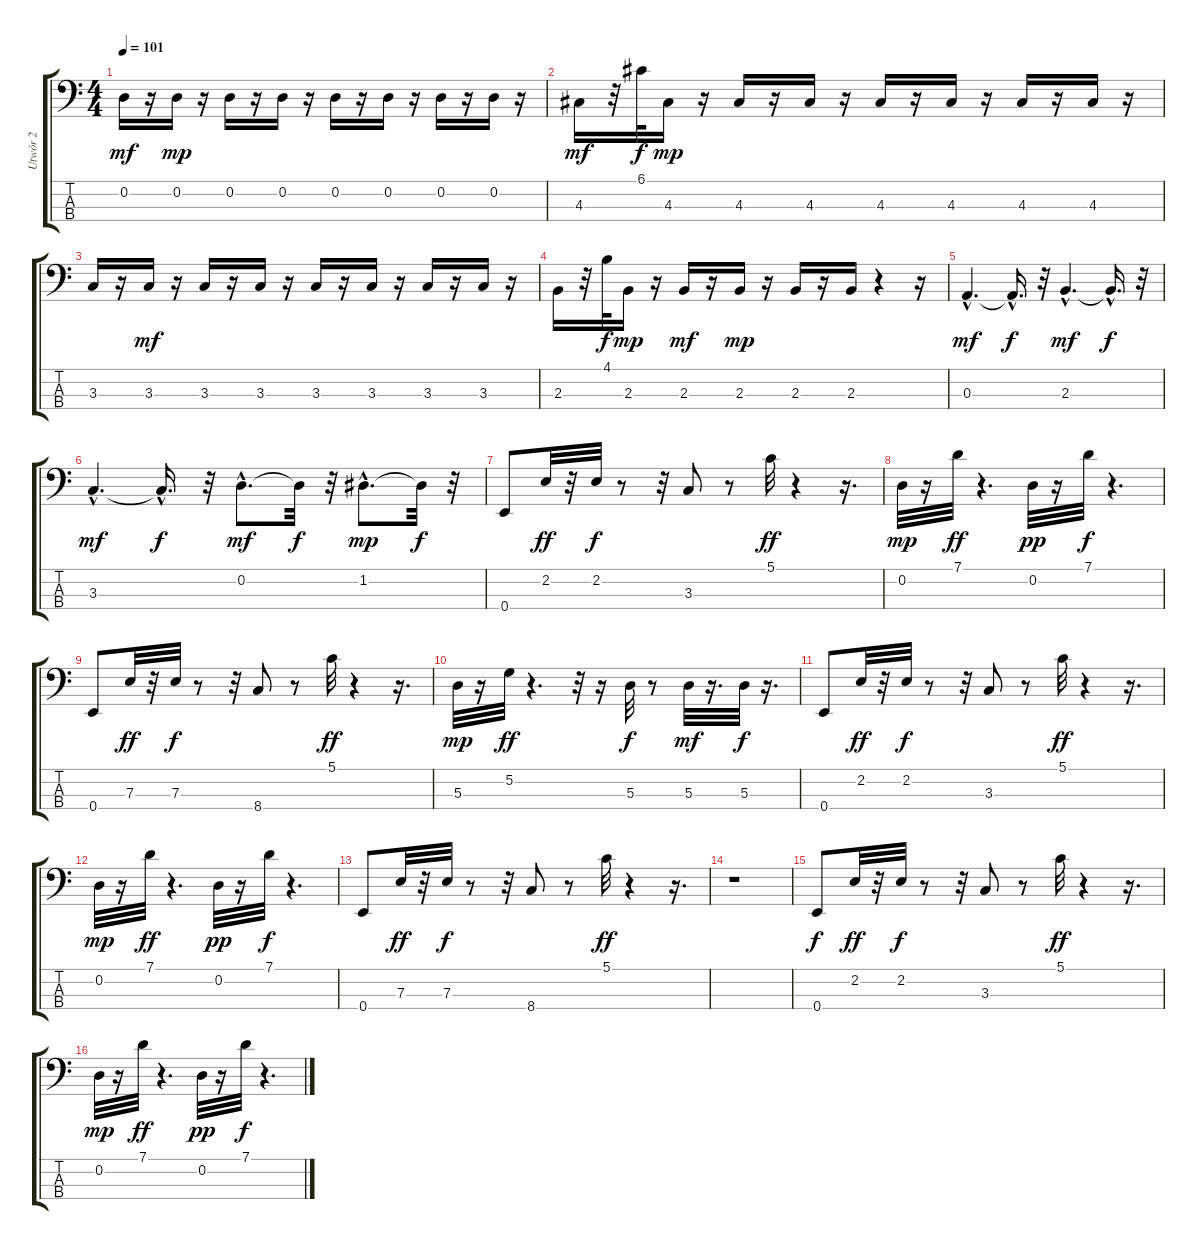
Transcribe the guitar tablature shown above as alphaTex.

\track ("Utwór 2" "Utwór 2") {instrument slapbass2}
\staff {score tabs}
\tuning (G2 D2 A1 E1) {hide}
\ts (4 4)
\tempo 101
\clef f4
\ks c
0.2.16{dy mf} r.16 0.2.16{dy mp} r.16 0.2.16 r.16 0.2.16 r.16 0.2.16 r.16 0.2.16 r.16 0.2.16 r.16 0.2.16 r.16 |
4.3.16{dy mf} r.32 6.1.32{dy f} 4.3.16{dy mp} r.16 4.3.16 r.16 4.3.16 r.16 4.3.16 r.16 4.3.16 r.16 4.3.16 r.16 4.3.16 r.16 |
3.3.16 r.16 3.3.16{dy mf} r.16 3.3.16 r.16 3.3.16 r.16 3.3.16 r.16 3.3.16 r.16 3.3.16 r.16 3.3.16 r.16 |
2.3.16 r.32 4.1.32{dy f} 2.3.16{dy mp} r.16 2.3.16{dy mf} r.16 2.3.16{dy mp} r.16 2.3.16 r.16 2.3.16 r.4 r.16 |
0.3{hac}.4{d dy mf} 0.3{hac t}.16{d dy f} r.32 2.3{hac}.4{d dy mf} 2.3{hac t}.16{d dy f} r.32 |
3.3{hac}.4{d dy mf} 3.3{hac t}.16{d dy f} r.32 0.2{hac}.8{d dy mf} 0.2{t}.32{dy f} r.32 1.2{hac}.8{d dy mp} 1.2{t}.32{dy f} r.32 |
0.4.8 2.2.32{dy ff} r.32 2.2.32{dy f} r.8 r.32 3.3.8 r.8 5.1.32{dy ff} r.4 r.16{d} |
0.2.32{dy mp} r.16 7.1.32{dy ff} r.4{d} 0.2.32{dy pp} r.16 7.1.32{dy f} r.4{d} |
0.4.8 7.3.32{dy ff} r.32 7.3.32{dy f} r.8 r.32 8.4.8 r.8 5.1.32{dy ff} r.4 r.16{d} |
5.3.32{dy mp} r.16 5.2.32{dy ff} r.4{d} r.32 r.16 5.3.32{dy f} r.8 5.3.32{dy mf} r.16{d} 5.3.32{dy f} r.16{d} |
0.4.8 2.2.32{dy ff} r.32 2.2.32{dy f} r.8 r.32 3.3.8 r.8 5.1.32{dy ff} r.4 r.16{d} |
0.2.32{dy mp} r.16 7.1.32{dy ff} r.4{d} 0.2.32{dy pp} r.16 7.1.32{dy f} r.4{d} |
0.4.8 7.3.32{dy ff} r.32 7.3.32{dy f} r.8 r.32 8.4.8 r.8 5.1.32{dy ff} r.4 r.16{d} |
r.1 |
0.4.8{dy f} 2.2.32{dy ff} r.32 2.2.32{dy f} r.8 r.32 3.3.8 r.8 5.1.32{dy ff} r.4 r.16{d} |
0.2.32{dy mp} r.16 7.1.32{dy ff} r.4{d} 0.2.32{dy pp} r.16 7.1.32{dy f} r.4{d}
